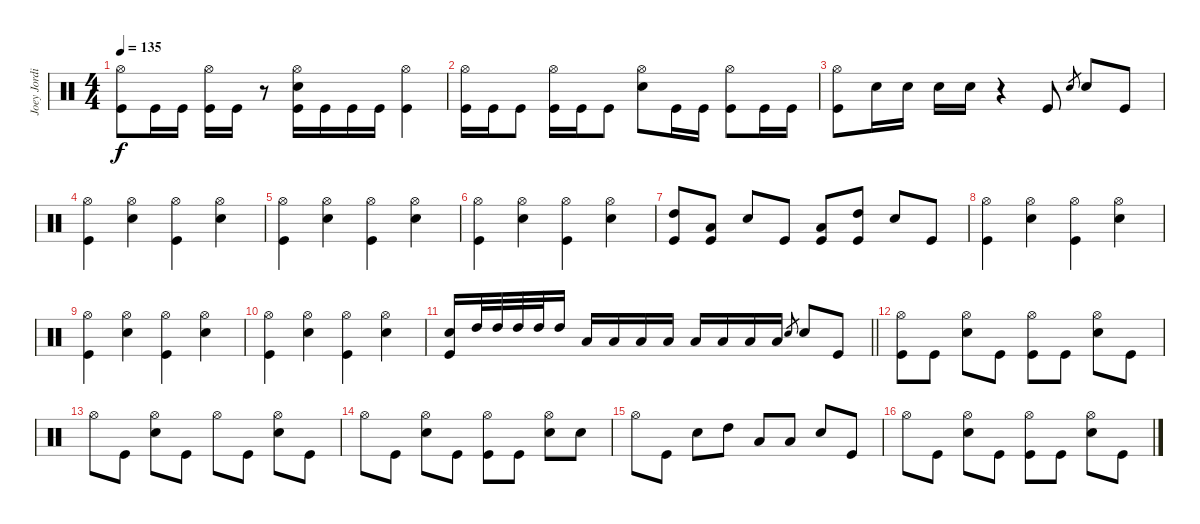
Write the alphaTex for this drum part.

\track ("Joey Jordison" "Joey Jordi") {instrument percussion}
\staff {score}
\articulation defaults
\ts (4 4)
\tempo 135
\clef neutral
\ks c
("Hi-Hat (open)" "Kick (hit)").8{dy f} "Kick (hit)".16 "Kick (hit)".16 ("Hi-Hat (open)" "Kick (hit)").16 "Kick (hit)".16 r.8 ("Hi-Hat (open)" "Electric Snare (hit)" "Kick (hit)").16 "Kick (hit)".16 "Kick (hit)".16 "Kick (hit)".16 ("Hi-Hat (open)" "Kick (hit)").4 |
("Hi-Hat (open)" "Kick (hit)").16 "Kick (hit)".16 "Kick (hit)".8 ("Hi-Hat (open)" "Kick (hit)").16 "Kick (hit)".16 "Kick (hit)".8 ("Hi-Hat (open)" "Electric Snare (hit)").8 "Kick (hit)".16 "Kick (hit)".16 ("Hi-Hat (open)" "Kick (hit)").8 "Kick (hit)".16 "Kick (hit)".16 |
("Hi-Hat (open)" "Kick (hit)").8 "Electric Snare (hit)".16 "Electric Snare (hit)".16 "Electric Snare (hit)".16 "Electric Snare (hit)".16 r.4 "Kick (hit)".8 "Electric Snare (hit)".8{gr} "Electric Snare (hit)".8 "Kick (hit)".8 |
("Hi-Hat (open)" "Kick (hit)").4 ("Hi-Hat (open)" "Electric Snare (hit)").4 ("Hi-Hat (open)" "Kick (hit)").4 ("Hi-Hat (open)" "Electric Snare (hit)").4 |
("Hi-Hat (open)" "Kick (hit)").4 ("Hi-Hat (open)" "Electric Snare (hit)").4 ("Hi-Hat (open)" "Kick (hit)").4 ("Hi-Hat (open)" "Electric Snare (hit)").4 |
("Hi-Hat (open)" "Kick (hit)").4 ("Hi-Hat (open)" "Electric Snare (hit)").4 ("Hi-Hat (open)" "Kick (hit)").4 ("Hi-Hat (open)" "Electric Snare (hit)").4 |
("High Tom (hit)" "Kick (hit)").8 ("Low Tom (hit)" "Kick (hit)").8 "Electric Snare (hit)".8 "Kick (hit)".8 ("Low Tom (hit)" "Kick (hit)").8 ("High Tom (hit)" "Kick (hit)").8 "Electric Snare (hit)".8 "Kick (hit)".8 |
("Hi-Hat (open)" "Kick (hit)").4 ("Hi-Hat (open)" "Electric Snare (hit)").4 ("Hi-Hat (open)" "Kick (hit)").4 ("Hi-Hat (open)" "Electric Snare (hit)").4 |
("Hi-Hat (open)" "Kick (hit)").4 ("Hi-Hat (open)" "Electric Snare (hit)").4 ("Hi-Hat (open)" "Kick (hit)").4 ("Hi-Hat (open)" "Electric Snare (hit)").4 |
("Hi-Hat (open)" "Kick (hit)").4 ("Hi-Hat (open)" "Electric Snare (hit)").4 ("Hi-Hat (open)" "Kick (hit)").4 ("Hi-Hat (open)" "Electric Snare (hit)").4 |
\barLineRight lightlight
("Electric Snare (hit)" "Kick (hit)").16 "High Tom (hit)".32 "High Tom (hit)".32 "High Tom (hit)".32 "High Tom (hit)".32 "High Tom (hit)".16 "Low Tom (hit)".16 "Low Tom (hit)".16 "Low Tom (hit)".16 "Low Tom (hit)".16 "Low Floor Tom (hit)".16 "Low Floor Tom (hit)".16 "Low Floor Tom (hit)".16 "Low Floor Tom (hit)".16 "Electric Snare (hit)".8{gr} "Electric Snare (hit)".8 "Kick (hit)".8 |
("Hi-Hat (open)" "Kick (hit)").8 "Kick (hit)".8 ("Hi-Hat (open)" "Electric Snare (hit)").8 "Kick (hit)".8 ("Hi-Hat (open)" "Kick (hit)").8 "Kick (hit)".8 ("Hi-Hat (open)" "Electric Snare (hit)").8 "Kick (hit)".8 |
"Hi-Hat (open)".8 "Kick (hit)".8 ("Hi-Hat (open)" "Electric Snare (hit)").8 "Kick (hit)".8 "Hi-Hat (open)".8 "Kick (hit)".8 ("Hi-Hat (open)" "Electric Snare (hit)").8 "Kick (hit)".8 |
"Hi-Hat (open)".8 "Kick (hit)".8 ("Hi-Hat (open)" "Electric Snare (hit)").8 "Kick (hit)".8 ("Hi-Hat (open)" "Kick (hit)").8 "Kick (hit)".8 ("Hi-Hat (open)" "Electric Snare (hit)").8 "Electric Snare (hit)".8 |
"Hi-Hat (open)".8 "Kick (hit)".8 "Electric Snare (hit)".8 "High Tom (hit)".8 "Low Tom (hit)".8 "Low Floor Tom (hit)".8 "Electric Snare (hit)".8 "Kick (hit)".8 |
"Hi-Hat (open)".8 "Kick (hit)".8 ("Hi-Hat (open)" "Electric Snare (hit)").8 "Kick (hit)".8 ("Hi-Hat (open)" "Kick (hit)").8 "Kick (hit)".8 ("Hi-Hat (open)" "Electric Snare (hit)").8 "Kick (hit)".8
